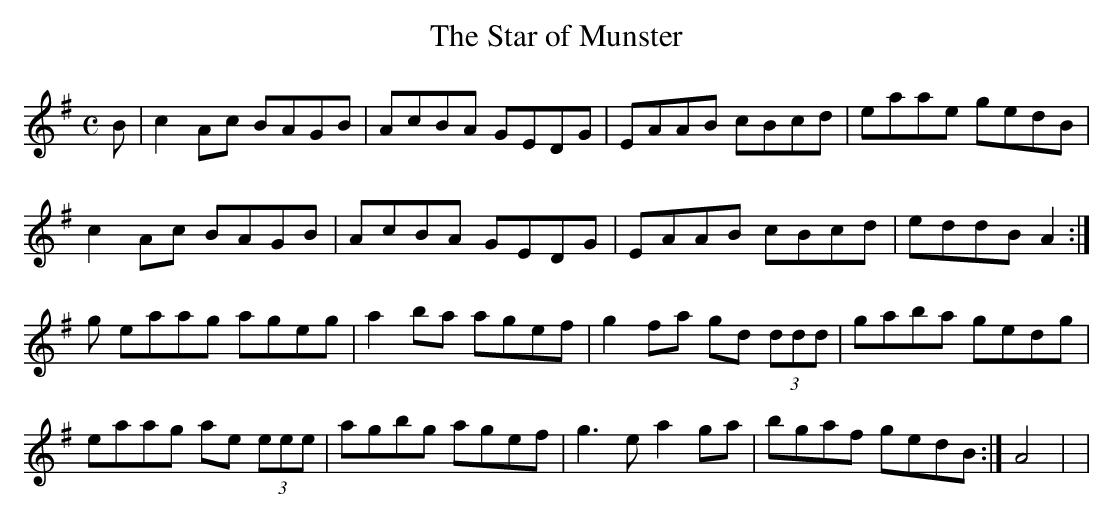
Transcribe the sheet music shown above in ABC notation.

X:1
T:The Star of Munster
M:C
L:1/8
K:ADor
B|c2 Ac BAGB|AcBA GEDG|EAAB cBcd|eaae gedB|
c2 Ac BAGB|AcBA GEDG|EAAB cBcd|eddB A2 :|
g eaag ageg|a2 ba agef|g2 fa gd (3ddd|gaba gedg|
eaag ae (3eee|agbg agef|g3 e a2 ga|bgaf gedB :|A4 |>|
